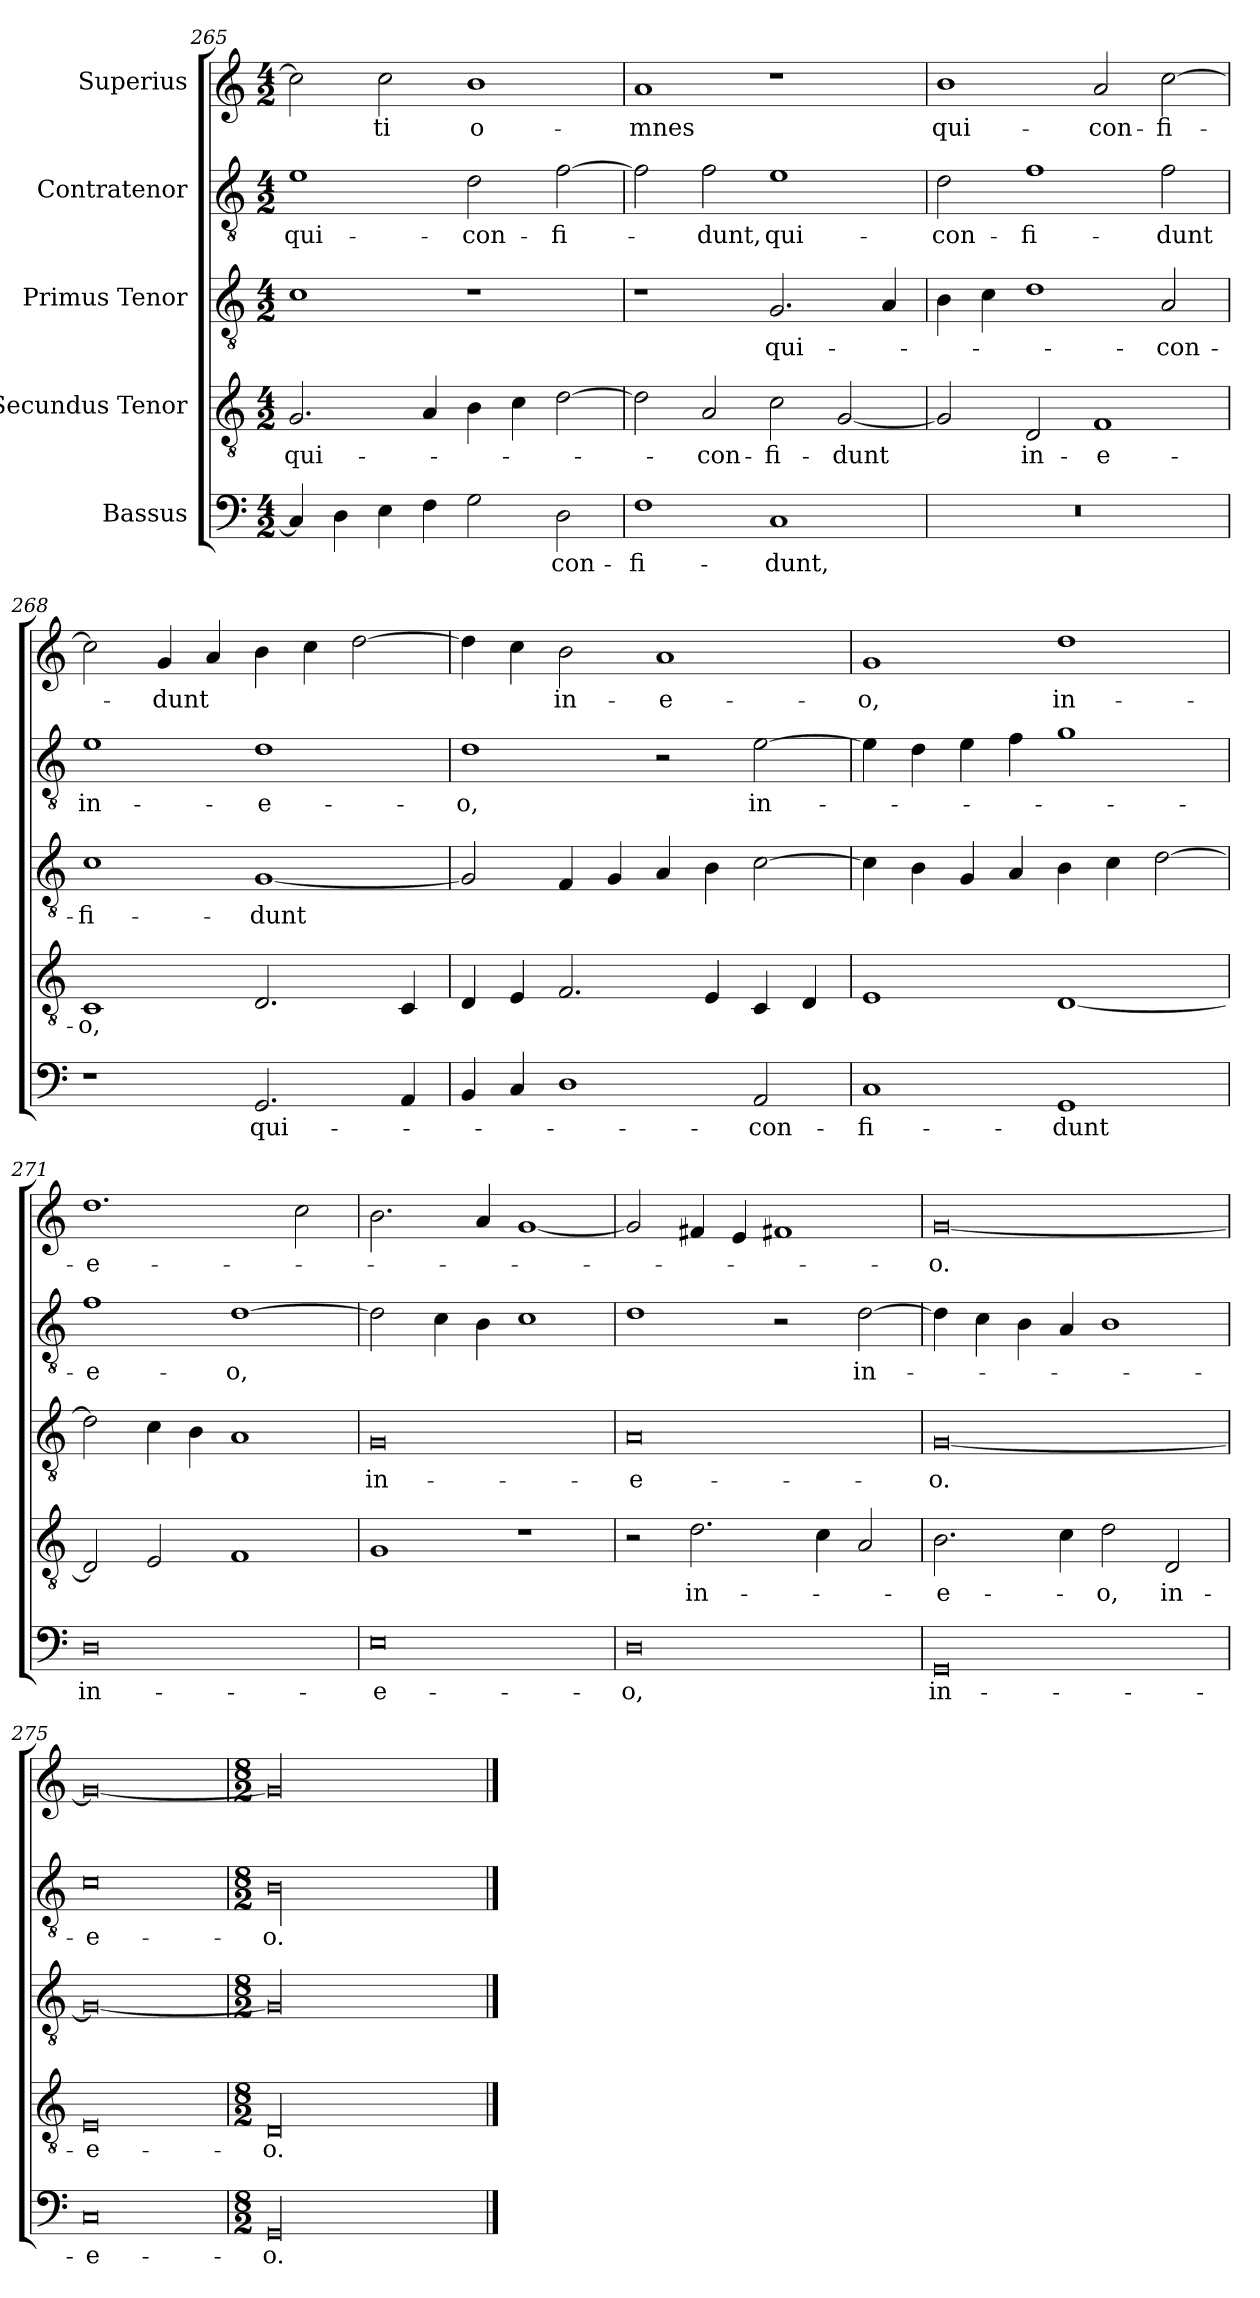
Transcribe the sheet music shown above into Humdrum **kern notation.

**kern	**text	**kern	**text	**kern	**text	**kern	**text	**kern	**text
*part5	*part5	*part4	*part4	*part3	*part3	*part2	*part2	*part1	*part1
*staff5	*staff5	*staff4	*staff4	*staff3	*staff3	*staff2	*staff2	*staff1	*staff1
*I"Bassus	*	*I"Secundus Tenor	*	*I"Primus Tenor	*	*I"Contratenor	*	*I"Superius	*
!!LO:PB:g=z
*clefF4	*	*clefGv2	*	*clefGv2	*	*clefGv2	*	*clefG2	*
*k[]	*	*k[]	*	*k[]	*	*k[]	*	*k[]	*
*C:	*	*C:	*	*C:	*	*C:	*	*C:	*
*M4/2	*	*M4/2	*	*M4/2	*	*M4/2	*	*M4/2	*
=265	=265	=265	=265	=265	=265	=265	=265	=265	=265
4C/]	.	2.G/	qui-	1c\	.	1e\	qui-	2cc\]	.
4D\	.	.	.	.	.	.	.	.	.
4E\	.	.	.	.	.	.	.	2cc\	-ti
4F\	.	4A/	.	.	.	.	.	.	.
2G\	.	4B\	.	1r	.	2d\	con-	1b\	o-
.	.	4c\	.	.	.	.	.	.	.
2D\	con-	[2d\	.	.	.	[2f\	-fi-	.	.
=266	=266	=266	=266	=266	=266	=266	=266	=266	=266
1F\	-fi-	2d\]	.	1r	.	2f\]	.	1a/	-mnes
.	.	2A/	con-	.	.	2f\	-dunt,	.	.
1C/	-dunt,	2c\	-fi-	2.G/	qui-	1e\	qui-	1r	.
.	.	[2G/	-dunt	.	.	.	.	.	.
.	.	.	.	4A/	.	.	.	.	.
=267	=267	=267	=267	=267	=267	=267	=267	=267	=267
0r	.	2G/]	.	4B\	.	2d\	con-	1b\	qui-
.	.	.	.	4c\	.	.	.	.	.
.	.	2D/	in-	1d\	.	1f\	-fi-	.	.
.	.	1F/	e-	.	.	.	.	2a/	con-
.	.	.	.	2A/	con-	2f\	-dunt	[2cc\	-fi-
=268	=268	=268	=268	=268	=268	=268	=268	=268	=268
1r	.	1C/	-o,	1c\	-fi-	1e\	in-	2cc\]	.
.	.	.	.	.	.	.	.	4g/	-dunt
.	.	.	.	.	.	.	.	4a/	.
2.GG/	qui-	2.D/	.	[1G/	-dunt	1d\	e-	4b\	.
.	.	.	.	.	.	.	.	4cc\	.
.	.	.	.	.	.	.	.	[2dd\	.
4AA/	.	4C/	.	.	.	.	.	.	.
!!LO:LB:g=z
=269	=269	=269	=269	=269	=269	=269	=269	=269	=269
4BB/	.	4D/	.	2G/]	.	1d\	-o,	4dd\]	.
4C/	.	4E/	.	.	.	.	.	4cc\	.
1D\	.	2.F/	.	4F/	.	.	.	2b\	in-
.	.	.	.	4G/	.	.	.	.	.
.	.	.	.	4A/	.	2r	.	1a/	e-
.	.	4E/	.	4B\	.	.	.	.	.
2AA/	con-	4C/	.	[2c\	.	[2e\	in-	.	.
.	.	4D/	.	.	.	.	.	.	.
=270	=270	=270	=270	=270	=270	=270	=270	=270	=270
1C/	-fi-	1E/	.	4c\]	.	4e\]	.	1g/	-o,
.	.	.	.	4B\	.	4d\	.	.	.
.	.	.	.	4G/	.	4e\	.	.	.
.	.	.	.	4A/	.	4f\	.	.	.
1GG/	-dunt	[1D/	.	4B\	.	1g\	.	1dd\	in-
.	.	.	.	4c\	.	.	.	.	.
.	.	.	.	[2d\	.	.	.	.	.
=271	=271	=271	=271	=271	=271	=271	=271	=271	=271
0D\	in-	2D/]	.	2d\]	.	1f\	e-	1.dd\	e-
.	.	2E/	.	4c\	.	.	.	.	.
.	.	.	.	4B\	.	.	.	.	.
.	.	1F/	.	1A/	.	[1d\	-o,	.	.
.	.	.	.	.	.	.	.	2cc\	.
!!LO:PB:g=z
=272	=272	=272	=272	=272	=272	=272	=272	=272	=272
0E\	e-	1G/	.	0G/	in-	2d\]	.	2.b\	.
.	.	.	.	.	.	4c\	.	.	.
.	.	.	.	.	.	4B\	.	4a/	.
.	.	1r	.	.	.	1c\	.	[1g/	.
=273	=273	=273	=273	=273	=273	=273	=273	=273	=273
0D\	-o,	2r	.	0A/	e-	1d\	.	2g/]	.
.	.	2.d\	in-	.	.	.	.	4f#Xi/	.
.	.	.	.	.	.	.	.	4e/	.
.	.	.	.	.	.	2r	.	1f#Xi/	.
.	.	4c\	.	.	.	.	.	.	.
.	.	2A/	.	.	.	[2d\	in-	.	.
=274	=274	=274	=274	=274	=274	=274	=274	=274	=274
0GG/	in-	2.B\	e-	[0G/	-o.	4d\]	.	[0g/	-o.
.	.	.	.	.	.	4c\	.	.	.
.	.	.	.	.	.	4B\	.	.	.
.	.	4c\	.	.	.	4A/	.	.	.
.	.	2d\	-o,	.	.	1B\	.	.	.
.	.	2D/	in-	.	.	.	.	.	.
=275	=275	=275	=275	=275	=275	=275	=275	=275	=275
0C/	e-	0E/	e-	0G/_	.	0c\	e-	0g/_	.
=276	=276	=276	=276	=276	=276	=276	=276	=276	=276
*M8/2	*	*M8/2	*	*M8/2	*	*M8/2	*	*M8/2	*
00GG/	-o.	00D/	-o.	00G/]	.	00B\	-o.	00g/]	.
==	==	==	==	==	==	==	==	==	==
*-	*-	*-	*-	*-	*-	*-	*-	*-	*-
